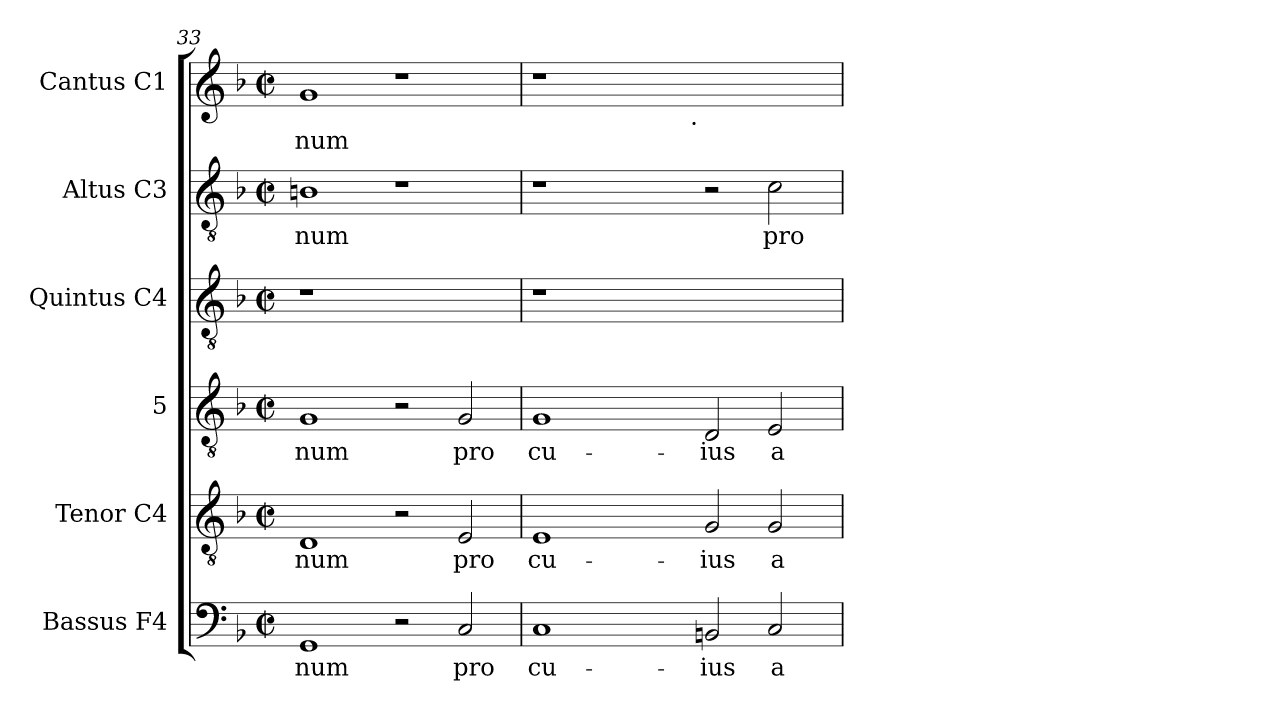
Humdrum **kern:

**kern	**text	**kern	**text	**kern	**text	**kern	**kern	**text	**kern	**text
*part6	*part6	*part5	*part5	*part4	*part4	*part3	*part2	*part2	*part1	*part1
*staff6	*staff6	*staff5	*staff5	*staff4	*staff4	*staff3	*staff2	*staff2	*staff1	*staff1
*I"Bassus  F4	*	*I"Tenor  C4	*	*I"5	*	*I"Quintus  C4	*I"Altus  C3	*	*I"Cantus  C1	*
*I'B	*	*I'T	*	*	*	*	*I'A	*	*I'C	*
*clefF4	*	*clefGv2	*	*clefGv2	*	*clefGv2	*clefGv2	*	*clefG2	*
*k[b-]	*	*k[b-]	*	*k[b-]	*	*k[b-]	*k[b-]	*	*k[b-]	*
*F:	*	*F:	*	*F:	*	*F:	*F:	*	*F:	*
*M2/2	*	*M2/2	*	*M2/2	*	*M2/2	*M2/2	*	*M2/2	*
*met(c|)	*	*met(c|)	*	*met(c|)	*	*met(c|)	*met(c|)	*	*met(c|)	*
=33	=33	=33	=33	=33	=33	=33	=33	=33	=33	=33
!	!LO:LY:b:cj	!	!LO:LY:b:cj	!	!LO:LY:b:cj	!	!	!LO:LY:b:cj	!	!LO:LY:b:cj
1GG	-num	1D	-num	1G	-num	1r	1Bn	-num	1g	-num
2r	.	2r	.	2r	.	1ryy	1r	.	1r	.
!	!LO:LY:b:cj	!	!LO:LY:b:cj	!	!LO:LY:b:cj	!	!	!	!	!
2C/	pro	2E/	pro	2G/	pro	.	.	.	.	.
=34	=34	=34	=34	=34	=34	=34	=34	=34	=34	=34
!	!LO:LY:b:cj	!	!LO:LY:b:cj	!	!LO:LY:b:cj	!	!	!	!	!
*	*	*	*	*	*	*	*	*	*^	*
1C	cu-	1E	cu-	1G	cu-	1r	1r	.	1r	2ryy	.
.	.	.	.	.	.	.	.	.	.	4ryy	.
.	.	.	.	.	.	.	.	.	.	8ryy	.
.	.	.	.	.	.	.	.	.	.	16ryy	.
.	.	.	.	.	.	.	.	.	.	64ryy	.
!	!	!	!	!	!	!	!	!	!	!LO:TX:b:t=.	!
.	.	.	.	.	.	.	.	.	.	1ryy	.
!	!LO:LY:b:cj	!	!LO:LY:b:cj	!	!LO:LY:b:cj	!	!	!	!	!	!
2BBn/	-ius	2G/	-ius	2D/	-ius	1ryy	2r	.	1ryy	.	.
!	!LO:LY:b:cj	!	!LO:LY:b:cj	!	!LO:LY:b:cj	!	!	!LO:LY:b:cj	!	!	!
2C/	a-	2G/	a-	2E/	a-	.	2c\	pro	.	.	.
.	.	.	.	.	.	.	.	.	.	32.ryy	.
*	*	*	*	*	*	*	*	*	*v	*v	*
=	=	=	=	=	=	=	=	=	=	=
*-	*-	*-	*-	*-	*-	*-	*-	*-	*-	*-
